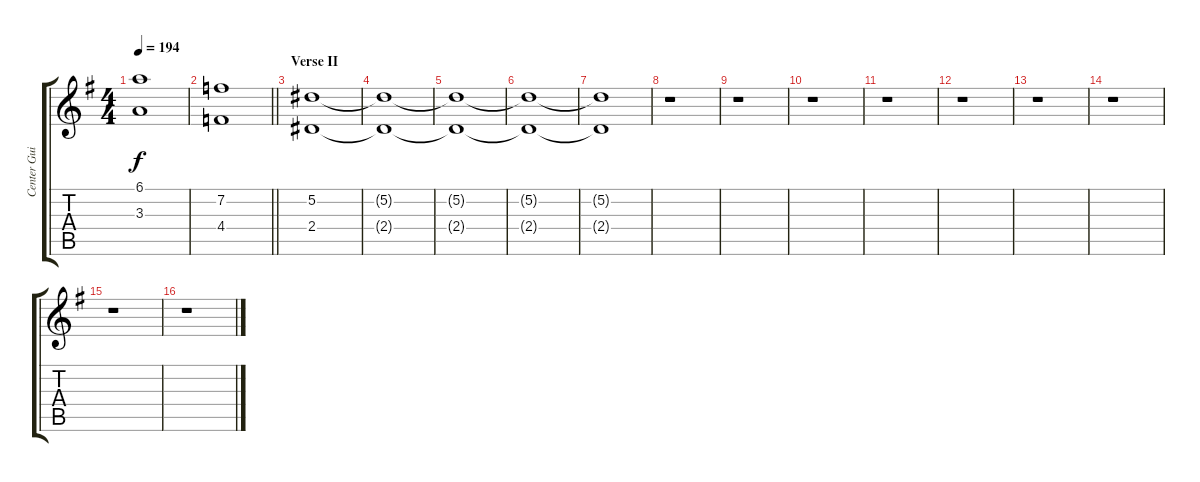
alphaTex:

\track ("Center Guitar I" "Center Gui") {instrument overdrivenguitar}
\staff {score tabs}
\tuning (Eb4 Bb3 Gb3 Db3 Ab2 Eb2) {hide}
\ts (4 4)
\tempo 194
\clef g2
\ks g
(6.1 3.3).1{dy f} |
\barLineRight lightlight
(7.2 4.4).1 |
\section ("" "Verse II")
(5.2 2.4).1 |
(5.2{t} 2.4{t}).1 |
(5.2{t} 2.4{t}).1 |
(5.2{t} 2.4{t}).1 |
(5.2{t} 2.4{t}).1{volume 0} |
r.1 |
r.1 |
r.1 |
r.1 |
r.1 |
r.1 |
r.1 |
r.1 |
r.1
